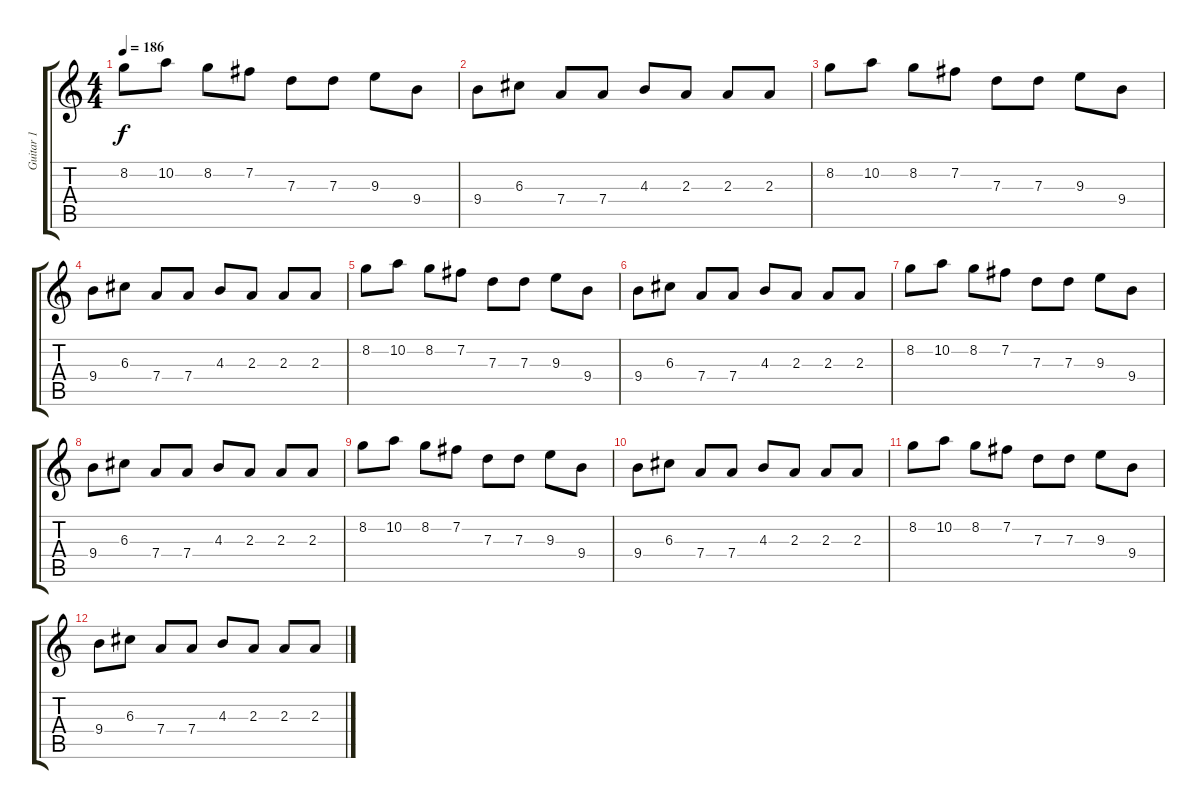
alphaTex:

\track ("Guitar 1" "Guitar 1") {instrument distortionguitar}
\staff {score tabs}
\tuning (E4 B3 G3 D3 A2 E2) {hide}
\ts (4 4)
\tempo 186
\clef g2
\ks c
8.2.8{dy f} 10.2.8 8.2.8 7.2.8 7.3.8 7.3.8 9.3.8 9.4.8 |
9.4.8 6.3.8 7.4.8 7.4.8 4.3.8 2.3.8 2.3.8 2.3.8 |
8.2.8{instrument overdrivenguitar} 10.2.8 8.2.8 7.2.8 7.3.8 7.3.8 9.3.8 9.4.8 |
9.4.8 6.3.8 7.4.8 7.4.8 4.3.8 2.3.8 2.3.8 2.3.8 |
8.2.8 10.2.8 8.2.8 7.2.8 7.3.8 7.3.8 9.3.8 9.4.8 |
9.4.8 6.3.8 7.4.8 7.4.8 4.3.8 2.3.8 2.3.8 2.3.8 |
8.2.8{instrument overdrivenguitar} 10.2.8 8.2.8 7.2.8 7.3.8 7.3.8 9.3.8 9.4.8 |
9.4.8 6.3.8 7.4.8 7.4.8 4.3.8 2.3.8 2.3.8 2.3.8 |
8.2.8 10.2.8 8.2.8 7.2.8 7.3.8 7.3.8 9.3.8 9.4.8 |
9.4.8 6.3.8 7.4.8 7.4.8 4.3.8 2.3.8 2.3.8 2.3.8 |
8.2.8{instrument overdrivenguitar} 10.2.8 8.2.8 7.2.8 7.3.8 7.3.8 9.3.8 9.4.8 |
9.4.8 6.3.8 7.4.8 7.4.8 4.3.8 2.3.8 2.3.8 2.3.8
